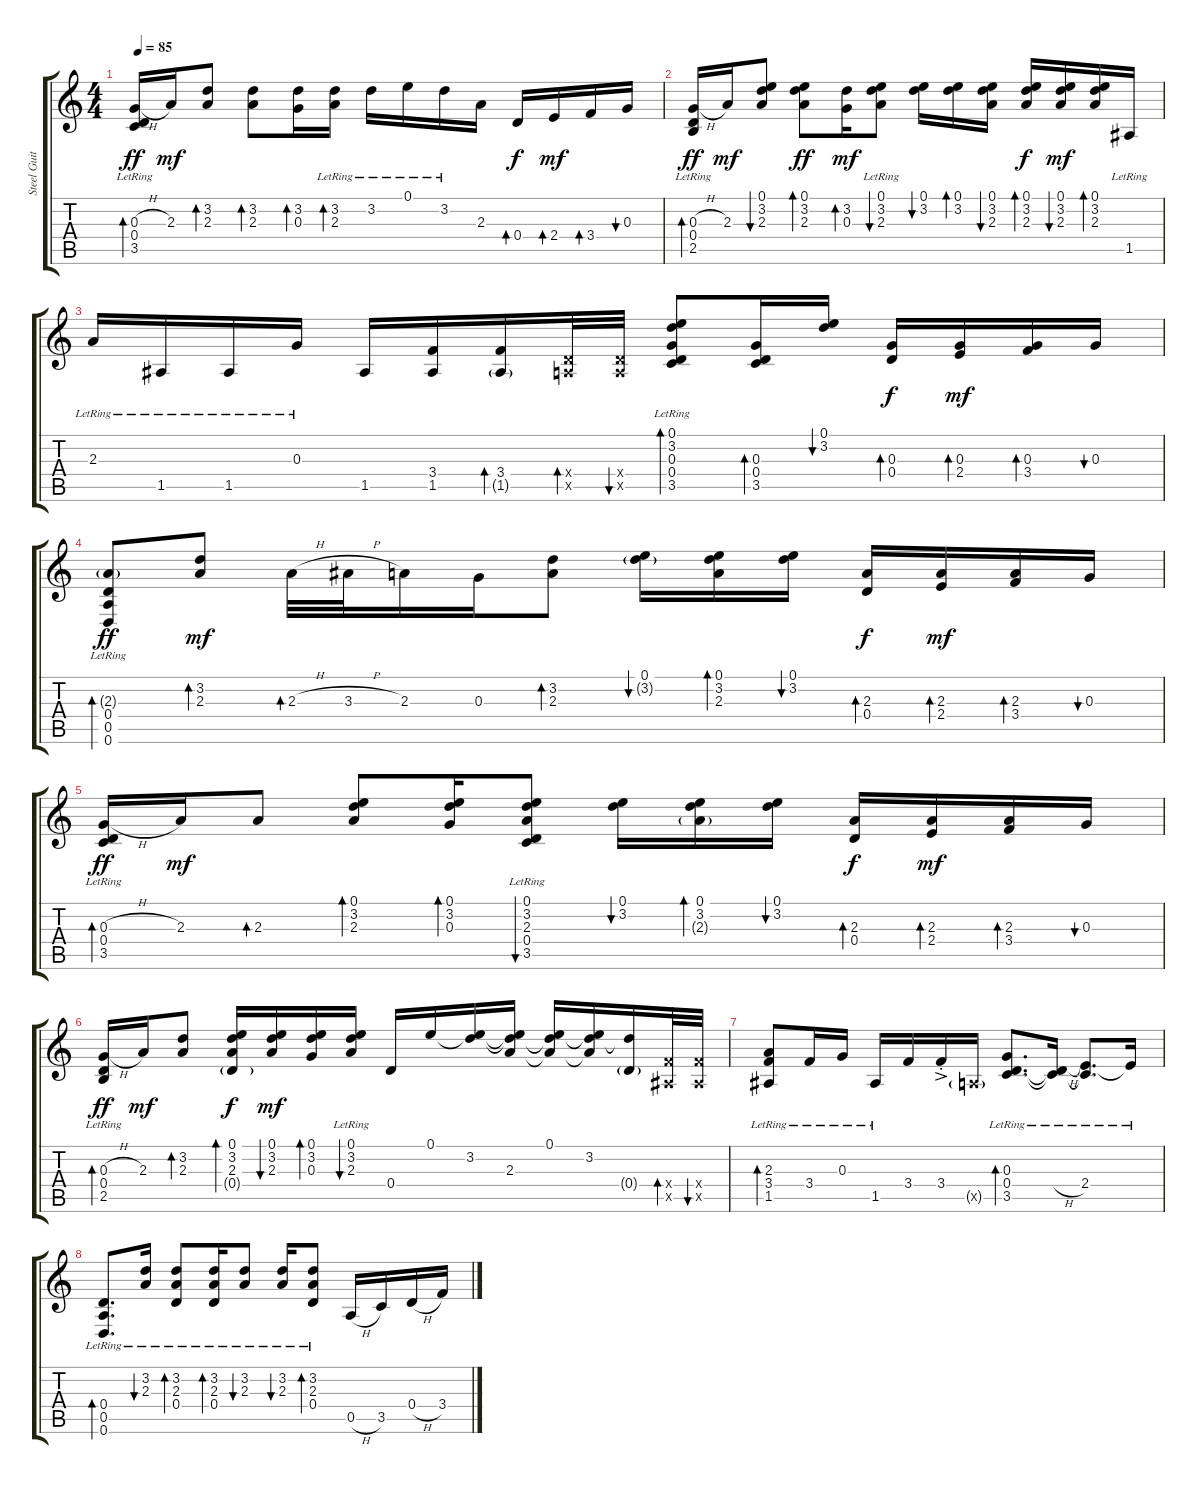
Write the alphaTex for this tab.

\track ("Steel Guitar" "Steel Guit") {instrument acousticguitarsteel}
\staff {score tabs}
\tuning (E4 B3 G3 D3 A2 D2) {hide}
\ts (4 4)
\tempo 85
\clef g2
\ks c
(0.3{h} 0.4{lr} 3.5{lr}).16{bd 30 dy ff} 2.3.16{dy mf} (3.2 2.3).8{bd 30} (3.2 2.3).8{bd 30} (3.2 0.3).16{bd 30} (3.2 2.3{lr}).16{bd 30} 3.2{lr}.16 0.1{lr}.16 3.2{lr}.16 2.3.16 0.4.16{bd 30 dy f} 2.4.16{bd 30 dy mf} 3.4.16{bd 30} 0.3.16{bu 30} |
(0.3{h} 0.4{lr} 2.5{lr}).16{bd 30 dy ff} 2.3.16{dy mf} (0.1 3.2 2.3).8{bu 30} (0.1 3.2 2.3).8{bd 30 dy ff} (3.2 0.3).16{bd 30 dy mf} (0.1{lr} 3.2{lr} 2.3{lr}).8{bu 30} (0.1 3.2).16{bu 30} (0.1 3.2).16{bd 30} (0.1 3.2 2.3).16{bu 30} (0.1 3.2 2.3).16{bd 30 dy f} (0.1 3.2 2.3).16{bu 30 dy mf} (0.1 3.2 2.3).16{bd 30} 1.5{lr}.16 |
2.3{lr}.16 1.5{lr}.16 1.5{lr}.16 0.3{lr}.16 1.5.16 (3.4 1.5).16 (3.4 1.5{g}).16{bd 30} (0.4{x} 0.5{x}).32{bd 30} (0.4{x} 0.5{x}).32{bu 30} (0.1{lr} 3.2{lr} 0.3{lr} 0.4{lr} 3.5{lr}).8{bd 30} (0.3 0.4 3.5).16{bd 30} (0.1 3.2).16{bu 30} (0.3 0.4).16{bd 30 dy f} (0.3 2.4).16{bd 30 dy mf} (0.3 3.4).16{bd 30} 0.3.16{bu 30} |
(2.3{g} 0.4{lr} 0.5{lr} 0.6{lr}).8{bd 30 dy ff} (3.2 2.3).8{bd 30 dy mf} 2.3{h}.32{bd 30} 3.3{h}.32 2.3.16 0.3.16 (3.2 2.3).8{bd 30} (0.1 3.2{g}).16{bu 30} (0.1 3.2 2.3).16{bd 30} (0.1 3.2).16{bu 30} (2.3 0.4).16{bd 30 dy f} (2.3 2.4).16{bd 30 dy mf} (2.3 3.4).16{bd 30} 0.3.16{bu 30} |
(0.3{h} 0.4{lr} 3.5{lr}).16{bd 30 dy ff} 2.3.16{dy mf} 2.3.8{bd 30} (0.1 3.2 2.3).8{bd 30} (0.1 3.2 0.3).16{bd 30} (0.1{lr} 3.2{lr} 2.3{lr} 0.4 3.5).8{bu 30} (0.1 3.2).16{bu 30} (0.1 3.2 2.3{g}).16{bd 30} (0.1 3.2).16{bu 30} (2.3 0.4).16{bd 30 dy f} (2.3 2.4).16{bd 30 dy mf} (2.3 3.4).16{bd 30} 0.3.16{bu 30} |
(0.3{h} 0.4{lr} 2.5{lr}).16{bd 30 dy ff} 2.3.16{dy mf} (3.2 2.3).8{bd 30} (0.1 3.2 2.3 0.4{g}).16{bd 30 dy f} (0.1 3.2 2.3).16{bu 30 dy mf} (0.1 3.2 0.3).16{bd 30} (0.1{lr} 3.2{lr} 2.3{lr}).16{bu 30} 0.4.16 0.1.16 (0.1{t} 3.2).16 (0.1{t} 3.2{t} 2.3).16 (0.1 3.2{t} 2.3{t}).16 (0.1{t} 3.2 2.3{t}).16 (3.2{t} 0.4{g}).16 (3.4{x} 1.5{x}).32{bd 30} (3.4{x} 1.5{x}).32{bu 30} |
(2.3{lr} 3.4{lr} 1.5{lr}).8{bd 30} 3.4{lr}.16 0.3{lr}.16 1.5{lr}.16 3.4.16 3.4{ac st}.16 0.5{g x}.16 (0.3{lr} 0.4{lr} 3.5{lr}).8{d bd 30} (0.4{h lr t} 3.5{lr t}).16 (2.4{lr} 3.5{lr t}).8{d} 2.4{lr t}.16 |
(0.4{lr} 0.5{lr} 0.6{lr}).8{d bd 30} (3.2{lr} 2.3{lr}).16{bu 30} (3.2{lr} 2.3{lr} 0.4{lr}).8{bd 30} (3.2{lr} 2.3{lr} 0.4{lr}).16{bd 30} (3.2{lr} 2.3{lr}).8{bu 30} (3.2{lr} 2.3{lr}).16{bu 30} (3.2{lr} 2.3{lr} 0.4{lr}).8{bd 30} 0.5{h}.16 3.5.16 0.4{h}.16 3.4.16
